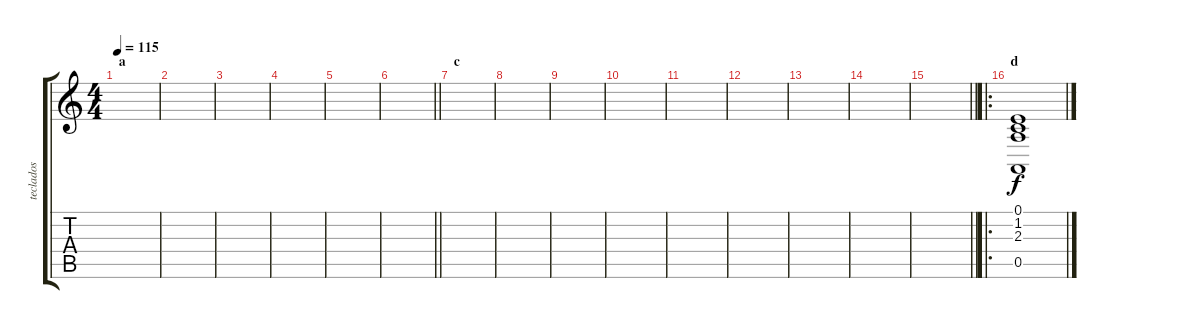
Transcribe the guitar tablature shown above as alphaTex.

\track ("teclados" "teclados") {instrument lead2sawtooth}
\staff {score tabs}
\tuning (E4 B3 G3 D3 A2 E2) {hide}
\ts (4 4)
\section ("" "a")
\tempo 115
\clef g2
\ks c
|
|
|
|
|
\barLineRight lightlight
|
\section ("" "c")
|
|
|
|
|
|
|
|
\barLineRight lightlight
|
\ro
\section ("" "d")
(0.1 1.2 2.3 0.5).1{instrument pad1newage}
